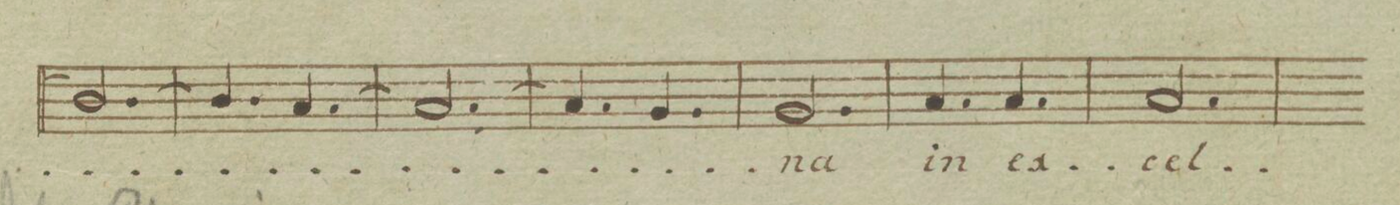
**kern	**text	**dynam
*I"Tenore.	*	*
*clefC4	*	*
*k[b-e-]	*	*
*met(c)	*	*
*M6/8	*	*
[>2.A/	.	.
=55	=55	=55
4.A/]	.	.
[>4.G/	.	.
=56	=56	=56
2.G/_>	.	.
=57	=57	=57
4.G/]	.	.
4.F/	.	.
=58	=58	=58
2.F/	-na	.
=59	=59	=59
4.G/	in	.
4.G/	ex-	.
=60	=60	=60
2.G/	-cel-	.
=61	=61	=61
*-	*-	*-
